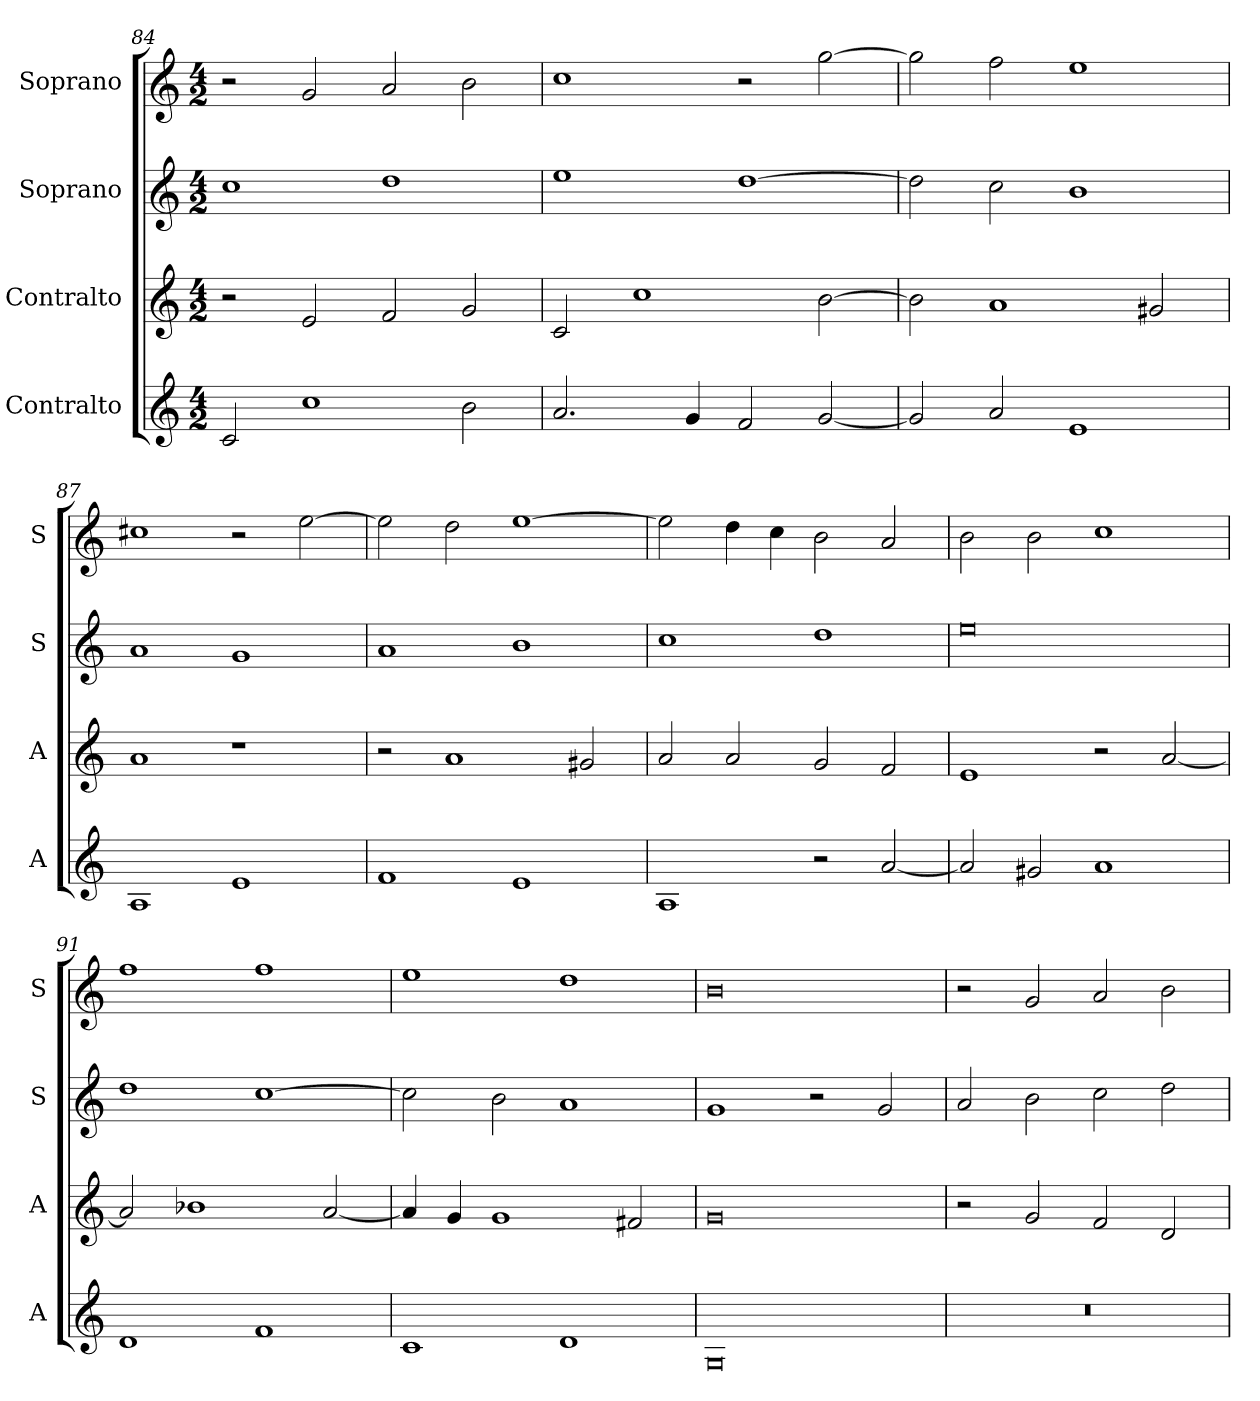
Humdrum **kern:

**kern	**kern	**kern	**kern
*part4	*part3	*part2	*part1
*staff4	*staff3	*staff2	*staff1
*I"Contralto	*I"Contralto	*I"Soprano	*I"Soprano
*I'A	*I'A	*I'S	*I'S
*clefG2	*clefG2	*clefG2	*clefG2
*k[]	*k[]	*k[]	*k[]
*C:ion	*C:ion	*C:ion	*C:ion
*M4/2	*M4/2	*M4/2	*M4/2
=84	=84	=84	=84
2c	2r	1cc	2r
1cc	2e	.	2g
.	2f	1dd	2a
2b	2g	.	2b
=85	=85	=85	=85
2.a	2c	1ee	1cc
.	1cc	.	.
4g	.	.	.
2f	.	[1dd	2r
[2g	[2b	.	[2gg
=86	=86	=86	=86
2g]	2b]	2dd]	2gg]
2a	1a	2cc	2ff
1e	.	1b	1ee
.	2g#X	.	.
=87	=87	=87	=87
1A	1a	1a	1cc#X
1e	1r	1g	2r
.	.	.	[2ee
=88	=88	=88	=88
1f	2r	1a	2ee]
.	1a	.	2dd
1e	.	1b	[1ee
.	2g#X	.	.
=89	=89	=89	=89
1A	2a	1cc	2ee]
.	2a	.	4dd
.	.	.	4cc
2r	2g	1dd	2b
[2a	2f	.	2a
=90	=90	=90	=90
2a]	1e	0ee	2b
2g#X	.	.	2b
1a	2r	.	1cc
.	[2a	.	.
=91	=91	=91	=91
1d	2a]	1dd	1ff
.	1b-X	.	.
1f	.	[1cc	1ff
.	[2a	.	.
=92	=92	=92	=92
1c	4a]	2cc]	1ee
.	4g	.	.
.	1g	2b	.
1d	.	1a	1dd
.	2f#X	.	.
=93	=93	=93	=93
0G	0g	1g	0b
.	.	2r	.
.	.	2g	.
=94	=94	=94	=94
0r	2r	2a	2r
.	2g	2b	2g
.	2f	2cc	2a
.	2d	2dd	2b
=	=	=	=
*-	*-	*-	*-
